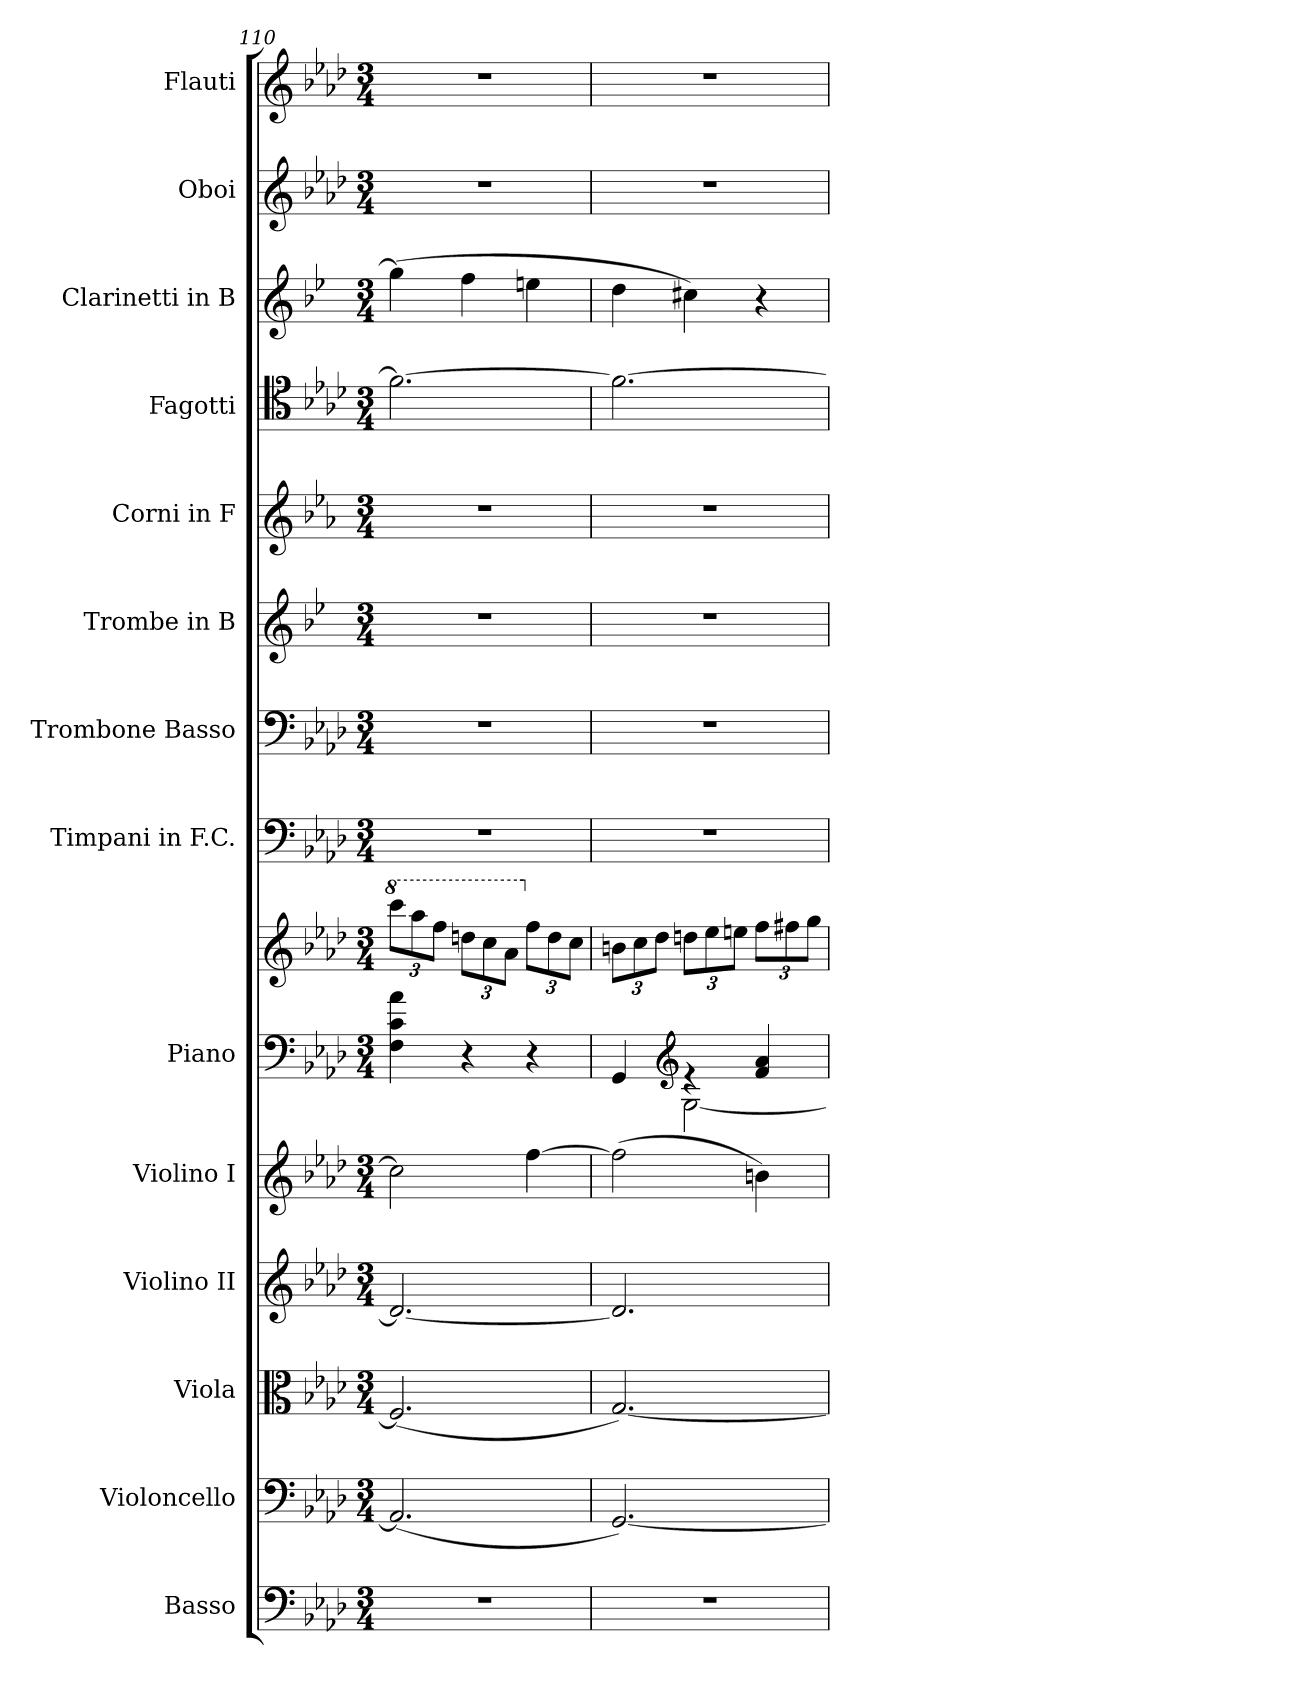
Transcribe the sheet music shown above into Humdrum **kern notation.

**kern	**kern	**kern	**kern	**kern	**kern	**kern	**kern	**kern	**kern	**kern	**kern	**kern	**kern	**kern
*part14	*part13	*part12	*part11	*part10	*part9	*part9	*part8	*part7	*part6	*part5	*part4	*part3	*part2	*part1
*staff15	*staff14	*staff13	*staff12	*staff11	*staff10	*staff9	*staff8	*staff7	*staff6	*staff5	*staff4	*staff3	*staff2	*staff1
*I"Basso	*I"Violoncello	*I"Viola	*I"Violino II	*I"Violino I	*I"Piano	*	*I"Timpani in F.C.	*I"Trombone Basso	*I"Trombe in B	*I"Corni in F	*I"Fagotti	*I"Clarinetti in B	*I"Oboi	*I"Flauti
*	*	*	*	*	*I'Pno.	*	*I'Timp.	*	*	*	*	*	*I'Ob.	*I'Fl.
*clefF4	*clefF4	*clefC3	*clefG2	*clefG2	*clefF4	*clefG2	*clefF4	*clefF4	*clefG2	*clefG2	*clefC4	*clefG2	*clefG2	*clefG2
*ITrd7c12	*	*	*	*	*	*	*	*	*ITrd1c2	*ITrd4c7	*	*ITrd1c2	*	*
*k[b-e-a-d-]	*k[b-e-a-d-]	*k[b-e-a-d-]	*k[b-e-a-d-]	*k[b-e-a-d-]	*k[b-e-a-d-]	*k[b-e-a-d-]	*k[b-e-a-d-]	*k[b-e-a-d-]	*k[b-e-a-d-]	*k[b-e-a-d-]	*k[b-e-a-d-]	*k[b-e-a-d-]	*k[b-e-a-d-]	*k[b-e-a-d-]
*M3/4	*M3/4	*M3/4	*M3/4	*M3/4	*M3/4	*M3/4	*M3/4	*M3/4	*M3/4	*M3/4	*M3/4	*M3/4	*M3/4	*M3/4
*	*	*	*	*	*	*8va	*	*	*	*	*	*	*	*
*	*	*	*	*	*	*Xbrackettup	*	*	*	*	*	*	*	*
=110	=110	=110	=110	=110	=110	=110	=110	=110	=110	=110	=110	=110	=110	=110
2.r	(<2.AA-/]	(<2.F/]	2.d/_	2cc\]	4F\ 4c\ 4a-\	12cccc\L	2.r	2.r	2.r	2.r	2.f\_	(>4ff\]	2.r	2.r
.	.	.	.	.	.	12aaa-\	.	.	.	.	.	.	.	.
.	.	.	.	.	.	12fff\J	.	.	.	.	.	.	.	.
.	.	.	.	.	4r	12dddn\L	.	.	.	.	.	4ee-\	.	.
.	.	.	.	.	.	12ccc\	.	.	.	.	.	.	.	.
.	.	.	.	.	.	12aa-\J	.	.	.	.	.	.	.	.
*	*	*	*	*	*	*X8va	*	*	*	*	*	*	*	*
.	.	.	.	[4ff\	4r	12ff\L	.	.	.	.	.	4ddn\	.	.
.	.	.	.	.	.	12dd\	.	.	.	.	.	.	.	.
.	.	.	.	.	.	12cc\J	.	.	.	.	.	.	.	.
=111	=111	=111	=111	=111	=111	=111	=111	=111	=111	=111	=111	=111	=111	=111
*	*	*	*	*	*^	*	*	*	*	*	*	*	*	*
2.r	[2.GG/)	[2.G/)	2.d/]	(>2ff\]	4GG/	4ryy	12bn\L	2.r	2.r	2.r	2.r	2.f\_	4cc\	2.r	2.r
.	.	.	.	.	.	.	12cc\	.	.	.	.	.	.	.	.
.	.	.	.	.	.	.	12dd-\J	.	.	.	.	.	.	.	.
*	*	*	*	*	*clefG2	*	*	*	*	*	*	*	*	*	*
.	.	.	.	.	4re	[2G\	12ddn\L	.	.	.	.	.	4bn\)	.	.
.	.	.	.	.	.	.	12ee-\	.	.	.	.	.	.	.	.
.	.	.	.	.	.	.	12een\J	.	.	.	.	.	.	.	.
.	.	.	.	4bn\)	4f/ 4a-/	.	12ff\L	.	.	.	.	.	4r	.	.
.	.	.	.	.	.	.	12ff#X\	.	.	.	.	.	.	.	.
.	.	.	.	.	.	.	12gg\J	.	.	.	.	.	.	.	.
*	*	*	*	*	*v	*v	*	*	*	*	*	*	*	*	*
=	=	=	=	=	=	=	=	=	=	=	=	=	=	=
*-	*-	*-	*-	*-	*-	*-	*-	*-	*-	*-	*-	*-	*-	*-
